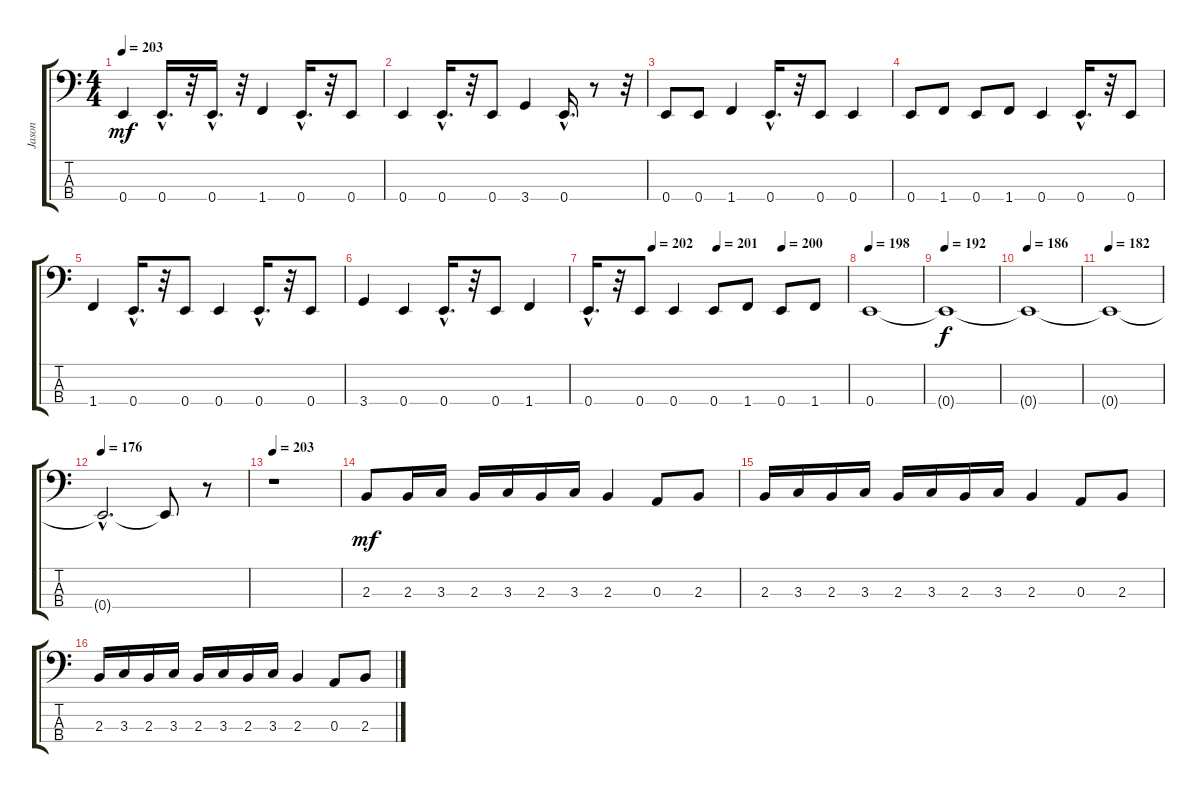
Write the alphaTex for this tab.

\track ("Jason" "Jason") {instrument electricbasspick}
\staff {score tabs}
\tuning (G2 D2 A1 E1) {hide}
\ts (4 4)
\tempo 203
\clef f4
\ks c
0.4.4{dy mf} 0.4{hac}.16{d} r.32 0.4{hac}.16{d} r.32 1.4.4 0.4{hac}.16{d} r.32 0.4.8 |
0.4.4 0.4{hac}.16{d} r.32 0.4.8 3.4.4 0.4{hac}.16{d} r.8 r.32 |
0.4.8 0.4.8 1.4.4 0.4{hac}.16{d} r.32 0.4.8 0.4.4 |
0.4.8 1.4.8 0.4.8 1.4.8 0.4.4 0.4{hac}.16{d} r.32 0.4.8 |
1.4.4 0.4{hac}.16{d} r.32 0.4.8 0.4.4 0.4{hac}.16{d} r.32 0.4.8 |
3.4.4 0.4.4 0.4{hac}.16{d} r.32 0.4.8 1.4.4 |
\tempo (202 0.25)
\tempo (201 0.5)
\tempo (200 0.75)
0.4{hac}.16{d} r.32 0.4.8 0.4.4 0.4.8 1.4.8 0.4.8 1.4.8 |
\tempo 198
0.4.1 |
\tempo 192
0.4{t}.1{dy f} |
\tempo 186
0.4{t}.1 |
\tempo 182
0.4{t}.1 |
\tempo 176
0.4{hac t}.2{d} 0.4{t}.8 r.8 |
\tempo 203
r.1 |
2.3.8{dy mf} 2.3.16 3.3.16 2.3.16 3.3.16 2.3.16 3.3.16 2.3.4 0.3.8 2.3.8 |
2.3.16 3.3.16 2.3.16 3.3.16 2.3.16 3.3.16 2.3.16 3.3.16 2.3.4 0.3.8 2.3.8 |
2.3.16 3.3.16 2.3.16 3.3.16 2.3.16 3.3.16 2.3.16 3.3.16 2.3.4 0.3.8 2.3.8
